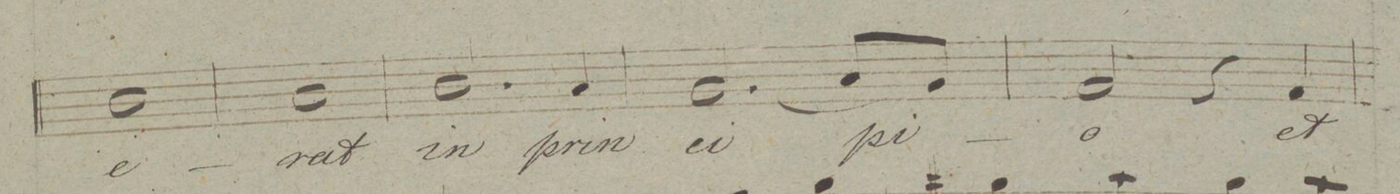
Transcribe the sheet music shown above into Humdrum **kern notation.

**kern	**text	**dynam
*I"Tenore.	*	*
*clefC4	*	*
*k[]	*	*
*met(c|)	*	*
*M2/2	*	*
1A\	e-	.
=193	=193	=193
1G/	-rat	.
=194	=194	=194
2.A/	in	.
4G/	prin-	.
=195	=195	=195
(2.F/	-ci-	.
8G/L)	-pi-	.
8F/J	.	.
=196	=196	=196
2E/	-o	.
4r	.	.
4E/	et	.
=197	=197	=197
*-	*-	*-
